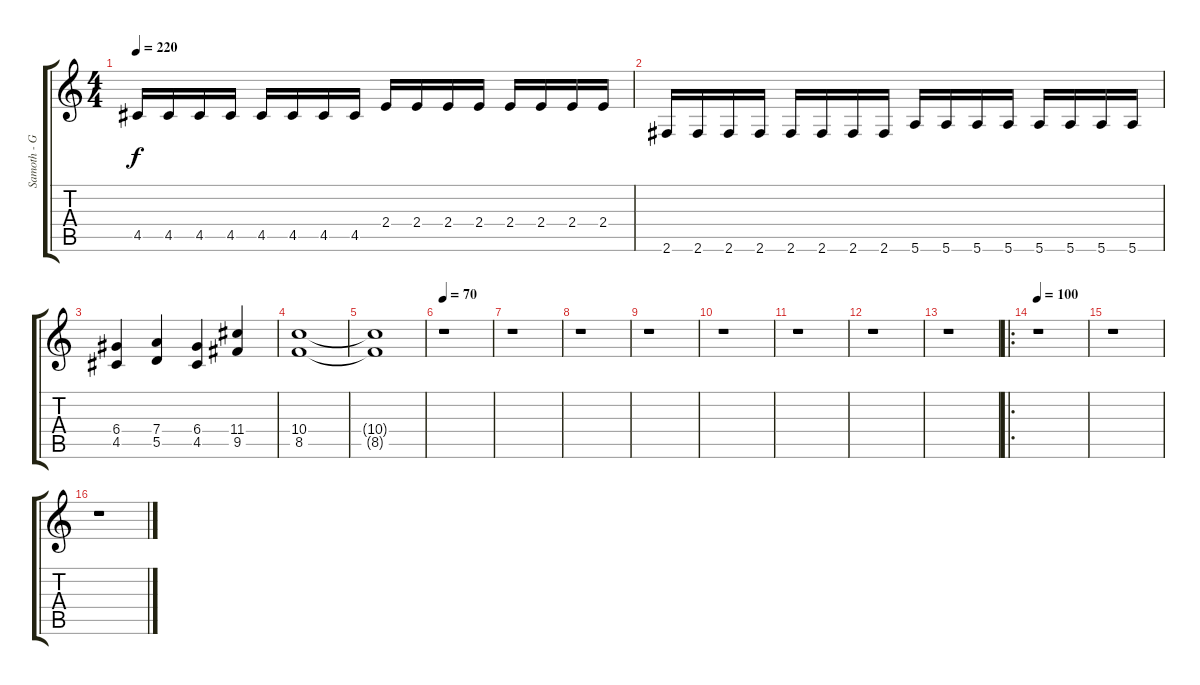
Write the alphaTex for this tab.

\track ("Samoth - Guitar" "Samoth - G") {instrument distortionguitar}
\staff {score tabs}
\tuning (E4 B3 G3 D3 A2 E2) {hide}
\ts (4 4)
\tempo 220
\clef g2
\ks c
4.5.16{dy f} 4.5.16 4.5.16 4.5.16 4.5.16 4.5.16 4.5.16 4.5.16 2.4.16 2.4.16 2.4.16 2.4.16 2.4.16 2.4.16 2.4.16 2.4.16 |
2.6.16 2.6.16 2.6.16 2.6.16 2.6.16 2.6.16 2.6.16 2.6.16 5.6.16 5.6.16 5.6.16 5.6.16 5.6.16 5.6.16 5.6.16 5.6.16 |
(6.4 4.5).4 (7.4 5.5).4 (6.4 4.5).4 (11.4 9.5).4 |
(10.4 8.5).1 |
(10.4{t} 8.5{t}).1 |
\tempo 70
r.1 |
r.1 |
r.1 |
r.1 |
r.1 |
r.1 |
r.1 |
r.1 |
\ro
\tempo 100
r.1 |
r.1 |
r.1
